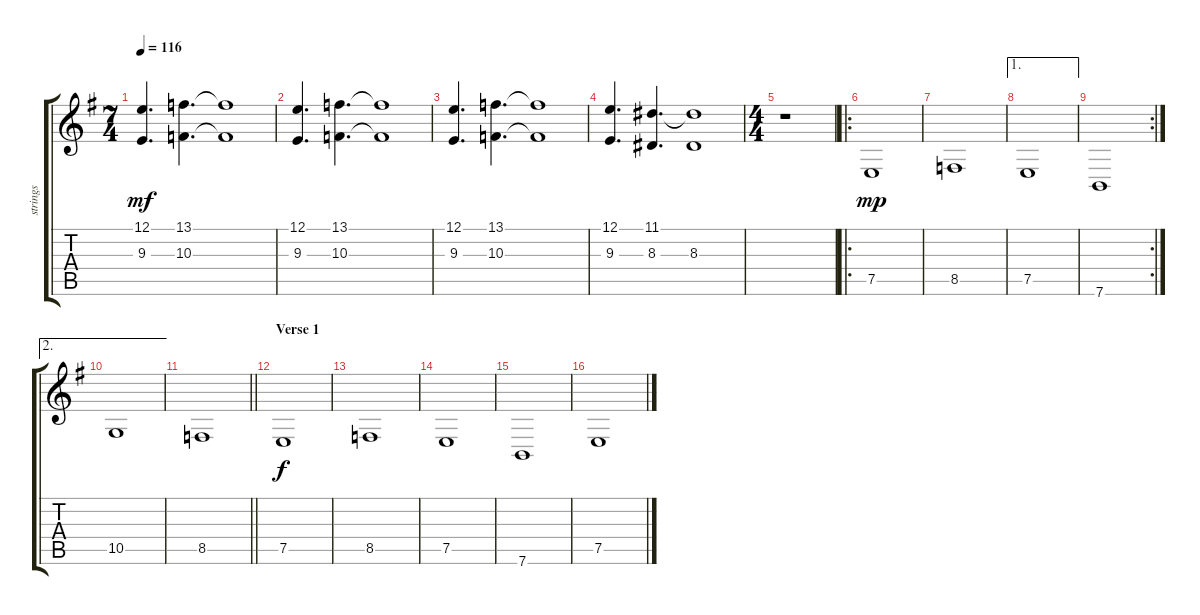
\track ("strings" "strings") {instrument stringensemble1}
\staff {score tabs}
\tuning (E4 B3 G3 D3 A2 E2) {hide}
\ts (7 4)
\tempo 116
\clef g2
\ks g
(12.1 9.3).4{d dy mf instrument stringensemble1} (13.1 10.3).4{d} (13.1{t} 10.3{t}).1 |
(12.1 9.3).4{d} (13.1 10.3).4{d} (13.1{t} 10.3{t}).1 |
(12.1 9.3).4{d} (13.1 10.3).4{d} (13.1{t} 10.3{t}).1 |
(12.1 9.3).4{d} (11.1 8.3).4{d} (11.1{t} 8.3).1 |
\ts (4 4)
r.1 |
\ro
7.5.1{dy mp} |
8.5.1 |
\ae 1
7.5.1 |
\rc 2
7.6.1 |
\ae 2
10.5.1 |
\barLineRight lightlight
8.5.1 |
\section ("" "Verse 1")
7.5.1{dy f} |
8.5.1 |
7.5.1 |
7.6.1 |
7.5.1
